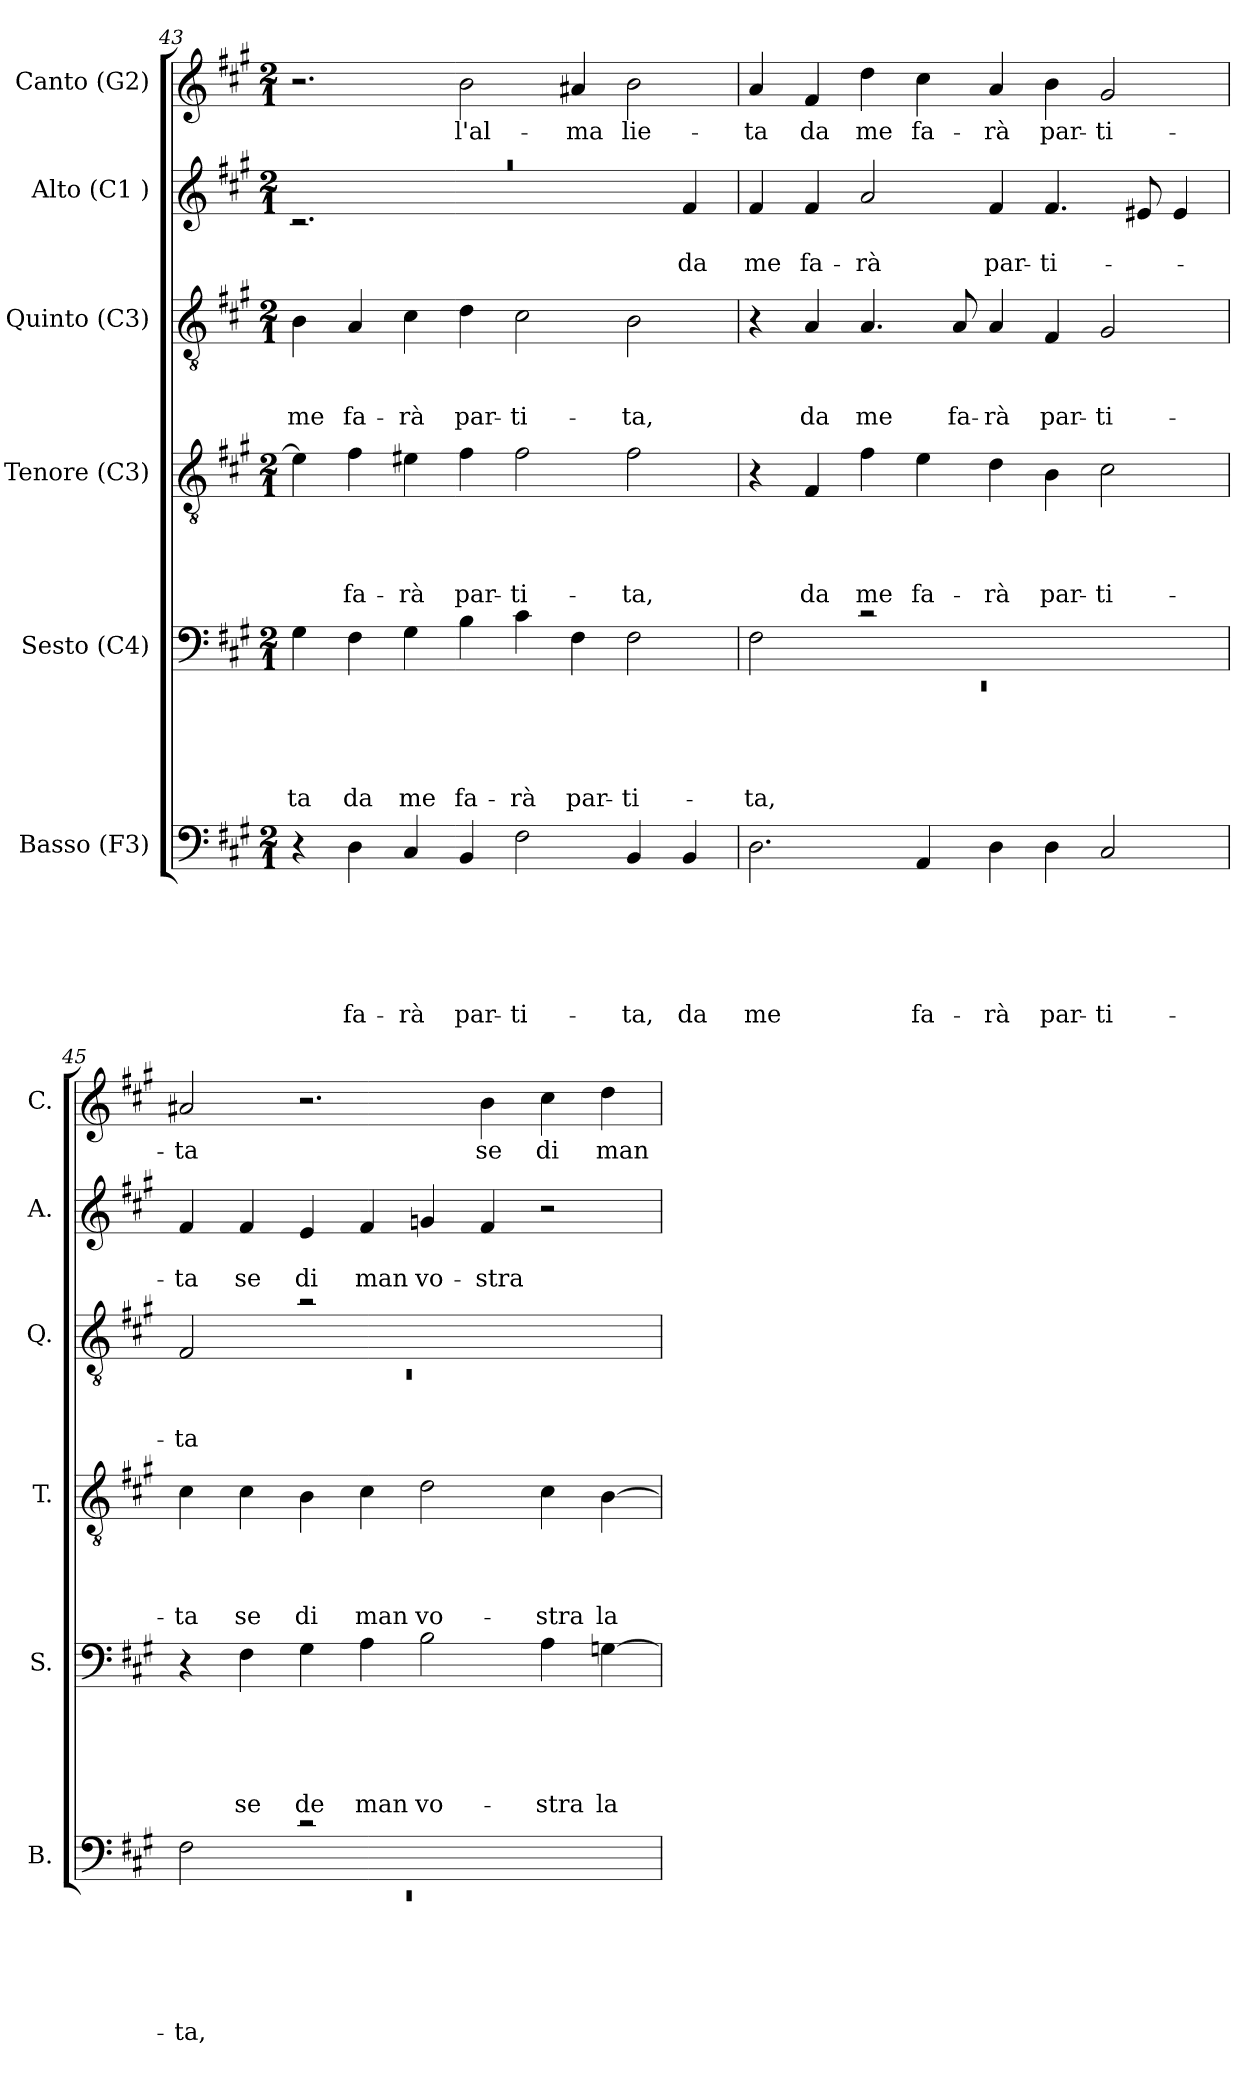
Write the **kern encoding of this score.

**kern	**text	**text	**text	**text	**text	**text	**kern	**text	**text	**text	**text	**text	**kern	**text	**text	**text	**text	**kern	**text	**text	**text	**kern	**text	**text	**kern	**text
*part6	*part6	*part6	*part6	*part6	*part6	*part6	*part5	*part5	*part5	*part5	*part5	*part5	*part4	*part4	*part4	*part4	*part4	*part3	*part3	*part3	*part3	*part2	*part2	*part2	*part1	*part1
*staff6	*staff6	*staff6	*staff6	*staff6	*staff6	*staff6	*staff5	*staff5	*staff5	*staff5	*staff5	*staff5	*staff4	*staff4	*staff4	*staff4	*staff4	*staff3	*staff3	*staff3	*staff3	*staff2	*staff2	*staff2	*staff1	*staff1
*I"Basso (F3)	*	*	*	*	*	*	*I"Sesto (C4)	*	*	*	*	*	*I"Tenore (C3)	*	*	*	*	*I"Quinto (C3)	*	*	*	*I"Alto (C1 )	*	*	*I"Canto (G2)	*
*I'B.	*	*	*	*	*	*	*I'S.	*	*	*	*	*	*I'T.	*	*	*	*	*I'Q.	*	*	*	*I'A.	*	*	*I'C.	*
!!LO:PB:g=z
*clefF4	*	*	*	*	*	*	*clefF4	*	*	*	*	*	*clefGv2	*	*	*	*	*clefGv2	*	*	*	*clefG2	*	*	*clefG2	*
*k[f#c#g#]	*	*	*	*	*	*	*k[f#c#g#]	*	*	*	*	*	*k[f#c#g#]	*	*	*	*	*k[f#c#g#]	*	*	*	*k[f#c#g#]	*	*	*k[f#c#g#]	*
*A:	*	*	*	*	*	*	*A:	*	*	*	*	*	*A:	*	*	*	*	*A:	*	*	*	*A:	*	*	*A:	*
*M2/1	*	*	*	*	*	*	*M2/1	*	*	*	*	*	*M2/1	*	*	*	*	*M2/1	*	*	*	*M2/1	*	*	*M2/1	*
=43	=43	=43	=43	=43	=43	=43	=43	=43	=43	=43	=43	=43	=43	=43	=43	=43	=43	=43	=43	=43	=43	=43	=43	=43	=43	=43
!	!	!	!	!	!	!	!	!	!	!	!	!LO:LY:b	!	!	!	!	!	!	!	!	!LO:LY:b	!LO:N:vis=1	!	!	!	!
*	*	*	*	*	*	*	*	*	*	*	*	*	*	*	*	*	*	*	*	*	*	*^	*	*	*	*
4r	.	.	.	.	.	.	4G#\	.	.	.	.	-ta	4e\]	.	.	.	.	4B\	.	.	me	0raa	2.rc	.	.	2.r	.
!	!	!	!	!	!	!LO:LY:b	!	!	!	!	!	!LO:LY:b	!	!	!	!	!LO:LY:b	!	!	!	!LO:LY:b	!	!	!	!	!	!
4D\	.	.	.	.	.	fa-	4F#\	.	.	.	.	da	4f#\	.	.	.	fa-	4A/	.	.	fa-	.	.	.	.	.	.
!	!	!	!	!	!	!LO:LY:b	!	!	!	!	!	!LO:LY:b	!	!	!	!	!LO:LY:b	!	!	!	!LO:LY:b	!	!	!	!	!	!
4C#/	.	.	.	.	.	-rà	4G#\	.	.	.	.	me	4e#X\	.	.	.	-rà	4c#\	.	.	-rà	.	.	.	.	.	.
!	!	!	!	!	!	!LO:LY:b	!	!	!	!	!	!LO:LY:b	!	!	!	!	!LO:LY:b	!	!	!	!LO:LY:b	!	!	!	!	!	!LO:LY:b
4BB/	.	.	.	.	.	par-	4B\	.	.	.	.	fa-	4f#\	.	.	.	par-	4d\	.	.	par-	.	1ryy	.	.	2b\	l'al-
!	!	!	!	!	!	!LO:LY:b	!	!	!	!	!	!LO:LY:b	!	!	!	!	!LO:LY:b	!	!	!	!LO:LY:b	!	!	!	!	!	!
2F#\	.	.	.	.	.	-ti-	4c#\	.	.	.	.	-rà	2f#\	.	.	.	-ti-	2c#\	.	.	-ti-	.	.	.	.	.	.
!	!	!	!	!	!	!	!	!	!	!	!	!LO:LY:b	!	!	!	!	!	!	!	!	!	!	!	!	!	!	!LO:LY:b
.	.	.	.	.	.	.	4F#\	.	.	.	.	par-	.	.	.	.	.	.	.	.	.	.	.	.	.	4a#X/	-ma
!	!	!	!	!	!	!LO:LY:b	!	!	!	!	!	!LO:LY:b	!	!	!	!	!LO:LY:b	!	!	!	!LO:LY:b	!	!	!	!	!	!LO:LY:b
4BB/	.	.	.	.	.	-ta,	2F#\	.	.	.	.	-ti-	2f#\	.	.	.	-ta,	2B\	.	.	-ta,	.	.	.	.	2b\	lie-
!	!	!	!	!	!	!LO:LY:b	!	!	!	!	!	!	!	!	!	!	!	!	!	!	!	!	!	!	!LO:LY:b	!	!
4BB/	.	.	.	.	.	da	.	.	.	.	.	.	.	.	.	.	.	.	.	.	.	.	4f#/	.	da	.	.
=44	=44	=44	=44	=44	=44	=44	=44	=44	=44	=44	=44	=44	=44	=44	=44	=44	=44	=44	=44	=44	=44	=44	=44	=44	=44	=44	=44
*	*	*	*	*	*	*	*^	*	*	*	*	*	*	*	*	*	*	*	*	*	*	*	*	*	*	*	*
!	!	!	!	!	!	!LO:LY:b	!	!LO:N:vis=1	!	!	!	!	!LO:LY:b	!	!	!	!	!	!	!	!	!	!	!	!	!LO:LY:b	!	!LO:LY:b
*	*	*	*	*	*	*	*	*	*	*	*	*	*	*	*	*	*	*	*	*	*	*	*v	*v	*	*	*	*
2.D\	.	.	.	.	.	me	2F#\	0rEE	.	.	.	.	-ta,	4r	.	.	.	.	4r	.	.	.	4f#/	.	me	4a/	-ta
!	!	!	!	!	!	!	!	!	!	!	!	!	!	!	!	!	!	!LO:LY:b	!	!	!	!LO:LY:b	!	!	!LO:LY:b	!	!LO:LY:b
.	.	.	.	.	.	.	.	.	.	.	.	.	.	4F#/	.	.	.	da	4A/	.	.	da	4f#/	.	fa-	4f#/	da
!	!	!	!	!	!	!	!	!	!	!	!	!	!	!	!	!	!	!LO:LY:b	!	!	!	!LO:LY:b	!	!	!LO:LY:b	!	!LO:LY:b
.	.	.	.	.	.	.	2rc	.	.	.	.	.	.	4f#\	.	.	.	me	4.A/	.	.	me	2a/	.	-rà	4dd\	me
!	!	!	!	!	!	!LO:LY:b	!	!	!	!	!	!	!	!	!	!	!	!LO:LY:b	!	!	!	!	!	!	!	!	!LO:LY:b
4AA/	.	.	.	.	.	fa-	.	.	.	.	.	.	.	4e\	.	.	.	fa-	.	.	.	.	.	.	.	4cc#\	fa-
!	!	!	!	!	!	!	!	!	!	!	!	!	!	!	!	!	!	!	!	!	!	!LO:LY:b	!	!	!	!	!
.	.	.	.	.	.	.	.	.	.	.	.	.	.	.	.	.	.	.	8A/	.	.	fa-	.	.	.	.	.
!	!	!	!	!	!	!LO:LY:b	!	!	!	!	!	!	!	!	!	!	!	!LO:LY:b	!	!	!	!LO:LY:b:rj	!	!	!LO:LY:b	!	!LO:LY:b
4D\	.	.	.	.	.	-rà	1ryy	.	.	.	.	.	.	4d\	.	.	.	-rà	4A/	.	.	-rà	4f#/	.	par-	4a/	-rà
!	!	!	!	!	!	!LO:LY:b	!	!	!	!	!	!	!	!	!	!	!	!LO:LY:b	!	!	!	!LO:LY:b	!	!	!LO:LY:b	!	!LO:LY:b
4D\	.	.	.	.	.	par-	.	.	.	.	.	.	.	4B\	.	.	.	par-	4F#/	.	.	par-	4.f#/	.	-ti-	4b\	par-
!	!	!	!	!	!	!LO:LY:b	!	!	!	!	!	!	!	!	!	!	!	!LO:LY:b	!	!	!	!LO:LY:b	!	!	!	!	!LO:LY:b
2C#/	.	.	.	.	.	-ti-	.	.	.	.	.	.	.	2c#\	.	.	.	-ti-	2G#/	.	.	-ti-	.	.	.	2g#/	-ti-
.	.	.	.	.	.	.	.	.	.	.	.	.	.	.	.	.	.	.	.	.	.	.	8e#X/	.	.	.	.
.	.	.	.	.	.	.	.	.	.	.	.	.	.	.	.	.	.	.	.	.	.	.	4e#/	.	.	.	.
*	*	*	*	*	*	*	*v	*v	*	*	*	*	*	*	*	*	*	*	*	*	*	*	*	*	*	*	*
=45	=45	=45	=45	=45	=45	=45	=45	=45	=45	=45	=45	=45	=45	=45	=45	=45	=45	=45	=45	=45	=45	=45	=45	=45	=45	=45
*^	*	*	*	*	*	*	*	*	*	*	*	*	*	*	*	*	*	*^	*	*	*	*	*	*	*	*
!	!LO:N:vis=1	!	!	!	!	!	!LO:LY:b	!	!	!	!	!	!	!	!	!	!	!LO:LY:b	!	!LO:N:vis=1	!	!	!LO:LY:b	!	!	!LO:LY:b	!	!LO:LY:b
2F#\	0rEE	.	.	.	.	.	-ta,	4r	.	.	.	.	.	4c#\	.	.	.	-ta	2F#/	0rC	.	.	-ta	4f#/	.	-ta	2a#X/	-ta
!	!	!	!	!	!	!	!	!	!	!	!	!	!LO:LY:b	!	!	!	!	!LO:LY:b	!	!	!	!	!	!	!	!LO:LY:b	!	!
.	.	.	.	.	.	.	.	4F#\	.	.	.	.	se	4c#\	.	.	.	se	.	.	.	.	.	4f#/	.	se	.	.
!	!	!	!	!	!	!	!	!	!	!	!	!	!LO:LY:b	!	!	!	!	!LO:LY:b	!	!	!	!	!	!	!	!LO:LY:b	!	!
2rc	.	.	.	.	.	.	.	4G#\	.	.	.	.	de	4B\	.	.	.	di	2ra	.	.	.	.	4e/	.	di	2.r	.
!	!	!	!	!	!	!	!	!	!	!	!	!	!LO:LY:b	!	!	!	!	!LO:LY:b	!	!	!	!	!	!	!	!LO:LY:b	!	!
.	.	.	.	.	.	.	.	4A\	.	.	.	.	man	4c#\	.	.	.	man	.	.	.	.	.	4f#/	.	man	.	.
!	!	!	!	!	!	!	!	!	!	!	!	!	!LO:LY:b	!	!	!	!	!LO:LY:b	!	!	!	!	!	!	!	!LO:LY:b	!	!
1ryy	.	.	.	.	.	.	.	2B\	.	.	.	.	vo-	2d\	.	.	.	vo-	1ryy	.	.	.	.	4gn/	.	vo-	.	.
!	!	!	!	!	!	!	!	!	!	!	!	!	!	!	!	!	!	!	!	!	!	!	!	!	!	!LO:LY:b:rj	!	!LO:LY:b
.	.	.	.	.	.	.	.	.	.	.	.	.	.	.	.	.	.	.	.	.	.	.	.	4f#/	.	-stra	4b\	se
!	!	!	!	!	!	!	!	!	!	!	!	!	!LO:LY:b	!	!	!	!	!LO:LY:b	!	!	!	!	!	!	!	!	!	!LO:LY:b
.	.	.	.	.	.	.	.	4A\	.	.	.	.	-stra	4c#\	.	.	.	-stra	.	.	.	.	.	2r	.	.	4cc#\	di
!	!	!	!	!	!	!	!	!	!	!	!	!	!LO:LY:b	!	!	!	!	!LO:LY:b	!	!	!	!	!	!	!	!	!	!LO:LY:b
.	.	.	.	.	.	.	.	[<4Gn\	.	.	.	.	la-	[<4B\	.	.	.	la-	.	.	.	.	.	.	.	.	4dd\	man
*v	*v	*	*	*	*	*	*	*	*	*	*	*	*	*	*	*	*	*	*v	*v	*	*	*	*	*	*	*	*
=	=	=	=	=	=	=	=	=	=	=	=	=	=	=	=	=	=	=	=	=	=	=	=	=	=	=
*-	*-	*-	*-	*-	*-	*-	*-	*-	*-	*-	*-	*-	*-	*-	*-	*-	*-	*-	*-	*-	*-	*-	*-	*-	*-	*-
